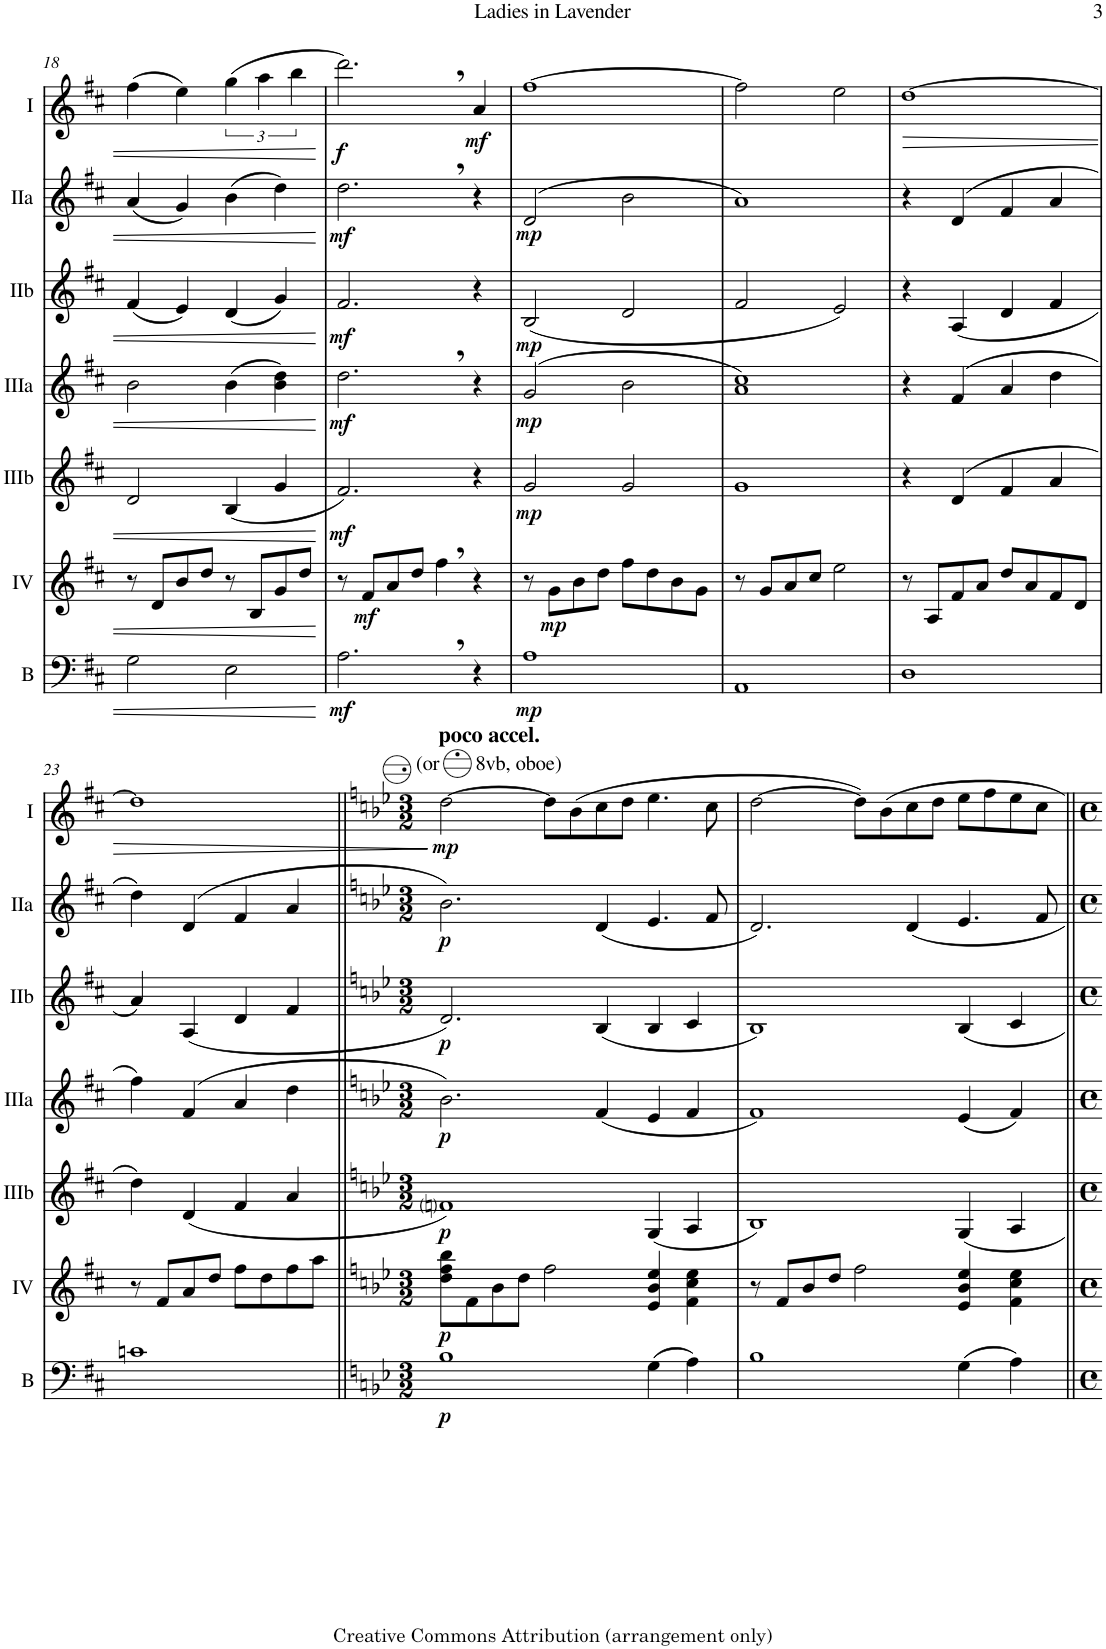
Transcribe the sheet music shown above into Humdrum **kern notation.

**kern	**dynam	**kern	**dynam	**kern	**dynam	**kern	**dynam	**kern	**dynam	**kern	**dynam	**kern	**dynam
*part7	*part7	*part6	*part6	*part5	*part5	*part4	*part4	*part3	*part3	*part2	*part2	*part1	*part1
*staff7	*staff7	*staff6	*staff6	*staff5	*staff5	*staff4	*staff4	*staff3	*staff3	*staff2	*staff2	*staff1	*staff1
*I"Bass	*	*I"Acc. 4	*	*I"Acc. 3b	*	*I"Acc. 3a	*	*I"Acc. 2b	*	*I"Acc. 2a	*	*I"Acc. 1	*
*I'B	*	*	*	*	*	*	*	*	*	*	*	*	*
!!LO:PB:g=z
*clefF4	*	*clefG2	*	*clefG2	*	*clefG2	*	*clefG2	*	*clefG2	*	*clefG2	*
*Trd7c12	*	*Trd7c12	*	*Trd7c12	*	*Trd7c12	*	*	*	*	*	*	*
*k[f#c#]	*	*k[f#c#]	*	*k[f#c#]	*	*k[f#c#]	*	*k[f#c#]	*	*k[f#c#]	*	*k[f#c#]	*
*M4/4	*	*M4/4	*	*M4/4	*	*M4/4	*	*M4/4	*	*M4/4	*	*M4/4	*
*met(c)	*	*met(c)	*	*met(c)	*	*met(c)	*	*met(c)	*	*met(c)	*	*met(c)	*
=18	=18	=18	=18	=18	=18	=18	=18	=18	=18	=18	=18	=18	=18
2G\	.	8r	.	2d/	.	2b\	.	(4f#/	.	(4a/	.	(4ff#\	.
.	.	8d/L	.	.	.	.	.	.	.	.	.	.	.
.	.	8b/	.	.	.	.	.	4e/)	.	4g/)	.	4ee\)	.
.	.	8dd/J	.	.	.	.	.	.	.	.	.	.	.
2E\	.	8r	.	(4B/	.	(4b\	.	(4d/	.	(4b\	.	(6gg\	.
.	.	8B/L	.	.	.	.	.	.	.	.	.	.	.
.	.	.	.	.	.	.	.	.	.	.	.	6aa\	.
.	.	8g/	.	4g/	.	4b\ 4dd\)	.	4g/)	.	4dd\)	.	.	.
.	.	.	.	.	.	.	.	.	.	.	.	6bb\	.
.	.	8dd/J	.	.	.	.	.	.	.	.	.	.	.
=19	=19	=19	=19	=19	=19	=19	=19	=19	=19	=19	=19	=19	=19
*	*	*	*	*	*	*^	*	*	*	*^	*	*	*
!	!LO:DY:b	!	!	!	!LO:DY:b	!	!	!LO:DY:b	!	!LO:DY:b	!	!	!LO:DY:b	!	!LO:DY:b
2.A,\	mf	8r	.	2.f#/)	mf	2.dd,\	2.ryy	mf	2.f#/	mf	2.dd,\	2.ryy	mf	2.ddd,\)	f
!	!	!	!LO:DY:b	!	!	!	!	!	!	!	!	!	!	!	!
.	.	8f#/L	mf	.	.	.	.	.	.	.	.	.	.	.	.
.	.	8a/	.	.	.	.	.	.	.	.	.	.	.	.	.
.	.	8dd/J	.	.	.	.	.	.	.	.	.	.	.	.	.
.	.	4ff#,\	.	.	.	.	.	.	.	.	.	.	.	.	.
!	!	!	!	!	!	!	!	!	!	!	!	!	!	!	!LO:DY:b
4r	.	4r	.	4r	.	4r	4ryy	.	4r	.	4r	4ryy	.	4a/	mf
=20	=20	=20	=20	=20	=20	=20	=20	=20	=20	=20	=20	=20	=20	=20	=20
!	!LO:DY:b	!	!	!	!LO:DY:b	!	!	!LO:DY:b	!	!LO:DY:b	!	!	!LO:DY:b	!	!
*	*	*	*	*	*	*v	*v	*	*	*	*v	*v	*	*	*
1A	mp	8r	.	2g/	mp	(2g/	mp	(<2B/	mp	(2d/	mp	[1ff#	.
!	!	!	!LO:DY:b	!	!	!	!	!	!	!	!	!	!
.	.	8g\L	mp	.	.	.	.	.	.	.	.	.	.
.	.	8b\	.	.	.	.	.	.	.	.	.	.	.
.	.	8dd\J	.	.	.	.	.	.	.	.	.	.	.
.	.	8ff#\L	.	2g/	.	2b\	.	2d/	.	2b\	.	.	.
.	.	8dd\	.	.	.	.	.	.	.	.	.	.	.
.	.	8b\	.	.	.	.	.	.	.	.	.	.	.
.	.	8g\J	.	.	.	.	.	.	.	.	.	.	.
=21	=21	=21	=21	=21	=21	=21	=21	=21	=21	=21	=21	=21	=21
*	*	*	*	*	*	*^	*	*	*	*	*	*	*
1AA	.	8r	.	1g	.	1cc#)	1a	.	2f#/	.	1a)	.	2ff#\]	.
.	.	8g/L	.	.	.	.	.	.	.	.	.	.	.	.
.	.	8a/	.	.	.	.	.	.	.	.	.	.	.	.
.	.	8cc#/J	.	.	.	.	.	.	.	.	.	.	.	.
.	.	2ee\	.	.	.	.	.	.	2e/)	.	.	.	2ee\	.
*	*	*	*	*	*	*v	*v	*	*	*	*	*	*	*
=22	=22	=22	=22	=22	=22	=22	=22	=22	=22	=22	=22	=22	=22
*	*	*	*	*	*	*	*	*	*	*^	*	*	*
!	!	!	!	!	!	!	!	!	!	!	!	!	!	!LO:HP:b
1D	.	8r	.	4r	.	4r	.	4r	.	4r	4ryy	.	[1dd	>
.	.	8A/L	.	.	.	.	.	.	.	.	.	.	.	.
.	.	8f#/	.	(4d/	.	(4f#/	.	(4A/	.	(4d/	2.ryy	.	.	.
.	.	8a/J	.	.	.	.	.	.	.	.	.	.	.	.
.	.	8dd/L	.	4f#/	.	4a/	.	4d/	.	4f#/	.	.	.	.
.	.	8a/	.	.	.	.	.	.	.	.	.	.	.	.
.	.	8f#/	.	4a/	.	4dd\	.	4f#/	.	4a/	.	.	.	.
.	.	8d/J	.	.	.	.	.	.	.	.	.	.	.	.
*	*	*	*	*	*	*	*	*	*	*v	*v	*	*	*
!!LO:LB:g=z
=23	=23	=23	=23	=23	=23	=23	=23	=23	=23	=23	=23	=23	=23
1cn	.	8r	.	4dd\)	.	4ff#\)	.	4a/)	.	4dd\)	.	1dd]	.
.	.	8f#/L	.	.	.	.	.	.	.	.	.	.	.
.	.	8a/	.	(4d/	.	(4f#/	.	(4A/	.	(4d/	.	.	.
.	.	8dd/J	.	.	.	.	.	.	.	.	.	.	.
.	.	8ff#\L	.	4f#/	.	4a/	.	4d/	.	4f#/	.	.	.
.	.	8dd\	.	.	.	.	.	.	.	.	.	.	.
.	.	8ff#\	.	4a/	.	4dd\	.	4f#/	.	4a/	.	.	.
.	.	8aa\J	.	.	.	.	.	.	.	.	.	.	.
.	.	.	.	.	.	.	.	.	.	.	.	.	]
=24||	=24||	=24||	=24||	=24||	=24||	=24||	=24||	=24||	=24||	=24||	=24||	=24||	=24||
*k[b-e-]	*	*k[b-e-]	*	*k[b-e-]	*	*k[b-e-]	*	*k[b-e-]	*	*k[b-e-]	*	*k[b-e-]	*
*M3/2	*	*M3/2	*	*M3/2	*	*M3/2	*	*M3/2	*	*M3/2	*	*M3/2	*
!	!	!	!	!	!	!	!	!	!	!	!	!LO:TX:a:t=(or       8vb, oboe)	!
!	!	!	!	!	!	!	!	!	!	!	!	!LO:TX:a:B:t=poco accel.	!
!	!LO:DY:b	!	!LO:DY:b	!	!LO:DY:b	!	!LO:DY:b	!	!LO:DY:b	!	!LO:DY:b	!	!LO:DY:b
1B-	p	8dd\ 8ff\ 8bb-\L	p	1fni)	p	2.b-\)	p	2.d/)	p	2.b-\)	p	[2dd\	mp
.	.	8f\	.	.	.	.	.	.	.	.	.	.	.
.	.	8b-\	.	.	.	.	.	.	.	.	.	.	.
.	.	8dd\J	.	.	.	.	.	.	.	.	.	.	.
.	.	2ff\	.	.	.	.	.	.	.	.	.	8dd\L]	.
.	.	.	.	.	.	.	.	.	.	.	.	(8b-\	.
.	.	.	.	.	.	(4f/	.	(4B-/	.	(4d/	.	8cc\	.
.	.	.	.	.	.	.	.	.	.	.	.	8dd\J	.
(4G\	.	4e-/ 4b-/ 4ee-/	.	(4G/	.	4e-/	.	4B-/	.	4.e-/	.	4.ee-\	.
4A\)	.	4f\ 4cc\ 4ee-\	.	4A/	.	4f/	.	4c/	.	.	.	.	.
.	.	.	.	.	.	.	.	.	.	8f/	.	8cc\	.
=25	=25	=25	=25	=25	=25	=25	=25	=25	=25	=25	=25	=25	=25
1B-	.	8r	.	1B-)	.	1f)	.	1B-)	.	2.d/)	.	[2dd\	.
.	.	8f/L	.	.	.	.	.	.	.	.	.	.	.
.	.	8b-/	.	.	.	.	.	.	.	.	.	.	.
.	.	8dd/J	.	.	.	.	.	.	.	.	.	.	.
.	.	2ff\	.	.	.	.	.	.	.	.	.	8dd\L])	.
.	.	.	.	.	.	.	.	.	.	.	.	8b-\	.
.	.	.	.	.	.	.	.	.	.	4d/	.	8cc\	.
.	.	.	.	.	.	.	.	.	.	.	.	8dd\J	.
(4G\	.	4e-/ 4b-/ 4ee-/	.	4G/	.	(4e-/	.	4B-/	.	4.e-/	.	8ee-\L	.
.	.	.	.	.	.	.	.	.	.	.	.	8ff\	.
4A\)	.	4f\ 4cc\ 4ee-\	.	4A/	.	4f/)	.	4c/	.	.	.	8ee-\	.
.	.	.	.	.	.	.	.	.	.	8f/	.	8cc\J	.
=||	=||	=||	=||	=||	=||	=||	=||	=||	=||	=||	=||	=||	=||
*-	*-	*-	*-	*-	*-	*-	*-	*-	*-	*-	*-	*-	*-
